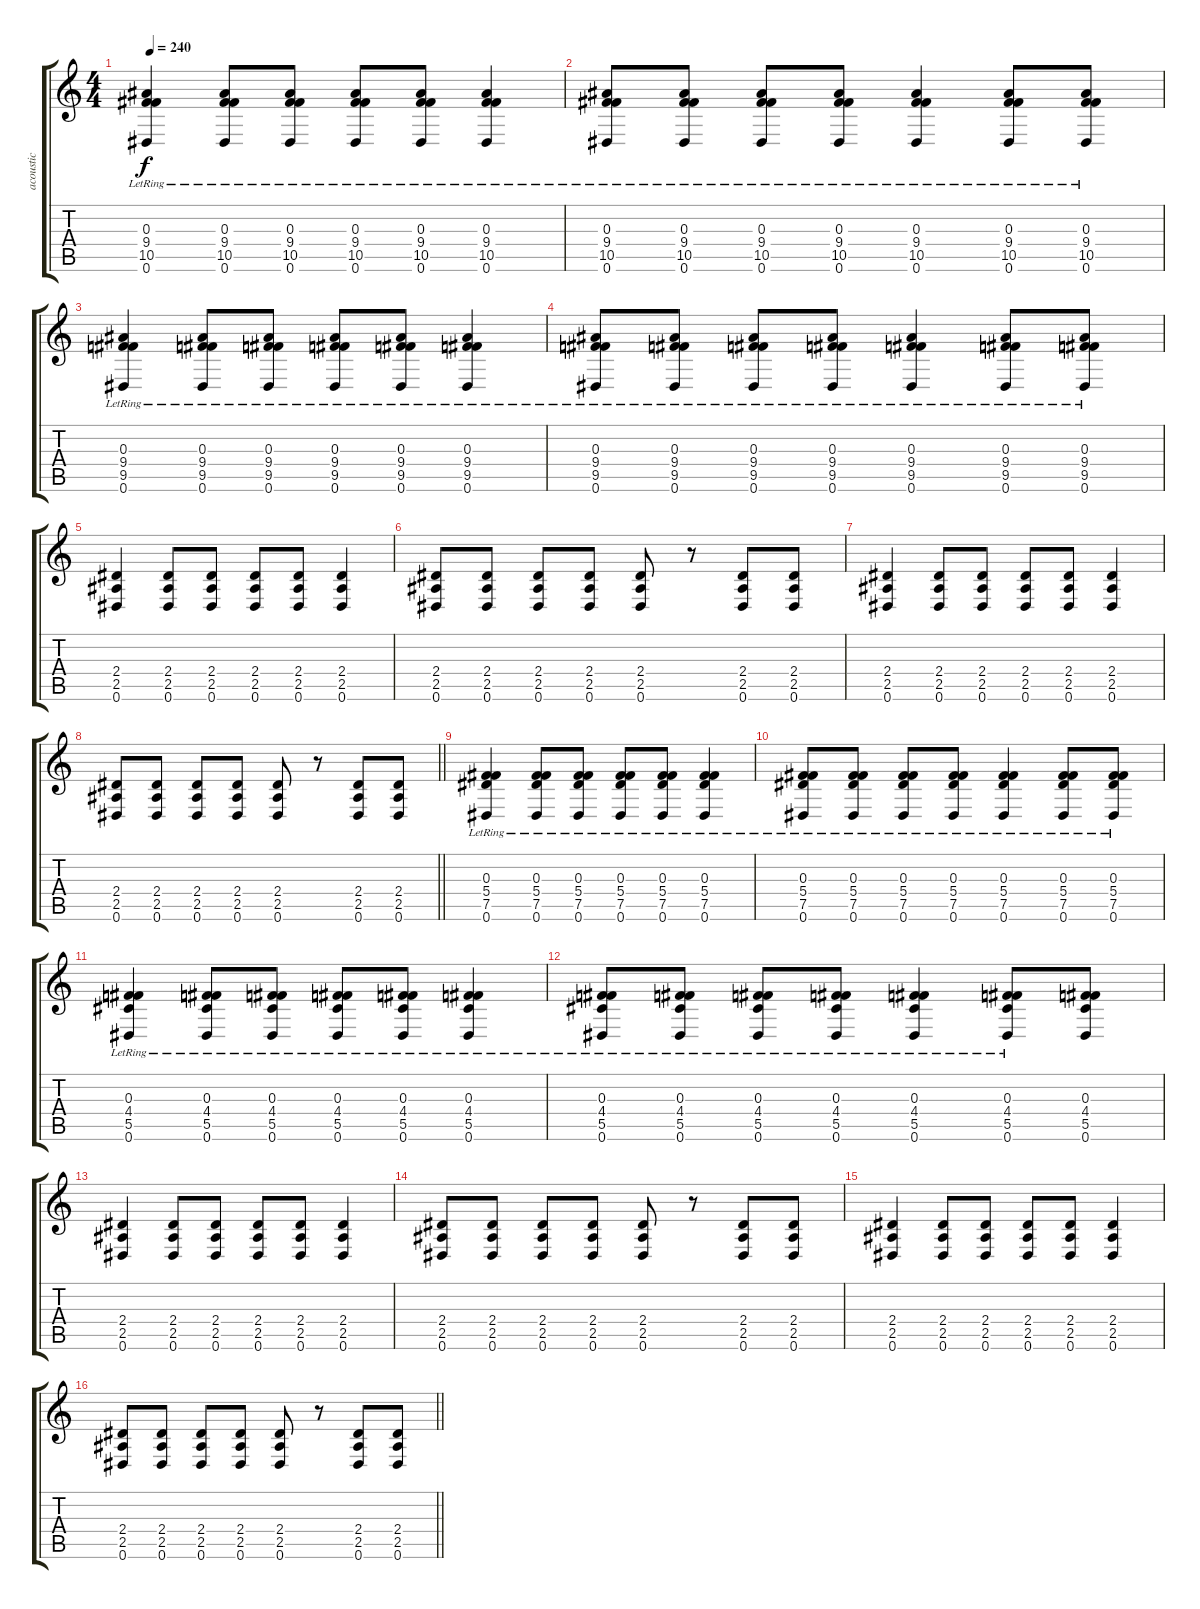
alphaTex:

\track ("acoustic" "acoustic") {instrument acousticguitarsteel}
\staff {score tabs}
\tuning (Eb4 Bb3 Gb3 Db3 Ab2 Eb2) {hide}
\ts (4 4)
\tempo 240
\clef g2
\ks c
(0.3{lr} 9.4 10.5 0.6{lr}).4{dy f} (0.3{lr} 9.4 10.5 0.6{lr}).8 (0.3{lr} 9.4 10.5 0.6{lr}).8 (0.3{lr} 9.4 10.5 0.6{lr}).8 (0.3{lr} 9.4 10.5 0.6{lr}).8 (0.3{lr} 9.4 10.5 0.6{lr}).4 |
(0.3{lr} 9.4 10.5 0.6{lr}).8 (0.3{lr} 9.4 10.5 0.6{lr}).8 (0.3{lr} 9.4 10.5 0.6{lr}).8 (0.3{lr} 9.4 10.5 0.6{lr}).8 (0.3{lr} 9.4 10.5 0.6{lr}).4 (0.3{lr} 9.4 10.5 0.6{lr}).8 (0.3{lr} 9.4 10.5 0.6{lr}).8 |
(0.3{lr} 9.4 9.5 0.6{lr}).4 (0.3{lr} 9.4 9.5 0.6{lr}).8 (0.3{lr} 9.4 9.5 0.6{lr}).8 (0.3{lr} 9.4 9.5 0.6{lr}).8 (0.3{lr} 9.4 9.5 0.6{lr}).8 (0.3{lr} 9.4 9.5 0.6{lr}).4 |
(0.3{lr} 9.4 9.5 0.6{lr}).8 (0.3{lr} 9.4 9.5 0.6{lr}).8 (0.3{lr} 9.4 9.5 0.6{lr}).8 (0.3{lr} 9.4 9.5 0.6{lr}).8 (0.3{lr} 9.4 9.5 0.6{lr}).4 (0.3{lr} 9.4 9.5 0.6{lr}).8 (0.3{lr} 9.4 9.5 0.6{lr}).8 |
(2.4 2.5 0.6).4 (2.4 2.5 0.6).8 (2.4 2.5 0.6).8 (2.4 2.5 0.6).8 (2.4 2.5 0.6).8 (2.4 2.5 0.6).4 |
(2.4 2.5 0.6).8 (2.4 2.5 0.6).8 (2.4 2.5 0.6).8 (2.4 2.5 0.6).8 (2.4 2.5 0.6).8 r.8 (2.4 2.5 0.6).8 (2.4 2.5 0.6).8 |
(2.4 2.5 0.6).4 (2.4 2.5 0.6).8 (2.4 2.5 0.6).8 (2.4 2.5 0.6).8 (2.4 2.5 0.6).8 (2.4 2.5 0.6).4 |
\barLineRight lightlight
(2.4 2.5 0.6).8 (2.4 2.5 0.6).8 (2.4 2.5 0.6).8 (2.4 2.5 0.6).8 (2.4 2.5 0.6).8 r.8 (2.4 2.5 0.6).8 (2.4 2.5 0.6).8 |
(0.3{lr} 5.4 7.5 0.6{lr}).4 (0.3{lr} 5.4 7.5 0.6{lr}).8 (0.3{lr} 5.4 7.5 0.6{lr}).8 (0.3{lr} 5.4 7.5 0.6{lr}).8 (0.3{lr} 5.4 7.5 0.6{lr}).8 (0.3{lr} 5.4 7.5 0.6{lr}).4 |
(0.3{lr} 5.4 7.5 0.6{lr}).8 (0.3{lr} 5.4 7.5 0.6{lr}).8 (0.3{lr} 5.4 7.5 0.6{lr}).8 (0.3{lr} 5.4 7.5 0.6{lr}).8 (0.3{lr} 5.4 7.5 0.6{lr}).4 (0.3{lr} 5.4 7.5 0.6{lr}).8 (0.3{lr} 5.4 7.5 0.6{lr}).8 |
(0.3{lr} 4.4 5.5 0.6{lr}).4 (0.3{lr} 4.4 5.5 0.6{lr}).8 (0.3{lr} 4.4 5.5 0.6{lr}).8 (0.3{lr} 4.4 5.5 0.6{lr}).8 (0.3{lr} 4.4 5.5 0.6{lr}).8 (0.3{lr} 4.4 5.5 0.6{lr}).4 |
(0.3{lr} 4.4 5.5 0.6{lr}).8 (0.3{lr} 4.4 5.5 0.6{lr}).8 (0.3{lr} 4.4 5.5 0.6{lr}).8 (0.3{lr} 4.4 5.5 0.6{lr}).8 (0.3{lr} 4.4 5.5 0.6{lr}).4 (0.3{lr} 4.4{lr} 5.5{lr} 0.6{lr}).8 (0.3 4.4 5.5 0.6).8 |
(2.4 2.5 0.6).4 (2.4 2.5 0.6).8 (2.4 2.5 0.6).8 (2.4 2.5 0.6).8 (2.4 2.5 0.6).8 (2.4 2.5 0.6).4 |
(2.4 2.5 0.6).8 (2.4 2.5 0.6).8 (2.4 2.5 0.6).8 (2.4 2.5 0.6).8 (2.4 2.5 0.6).8 r.8 (2.4 2.5 0.6).8 (2.4 2.5 0.6).8 |
(2.4 2.5 0.6).4 (2.4 2.5 0.6).8 (2.4 2.5 0.6).8 (2.4 2.5 0.6).8 (2.4 2.5 0.6).8 (2.4 2.5 0.6).4 |
\barLineRight lightlight
(2.4 2.5 0.6).8 (2.4 2.5 0.6).8 (2.4 2.5 0.6).8 (2.4 2.5 0.6).8 (2.4 2.5 0.6).8 r.8 (2.4 2.5 0.6).8 (2.4 2.5 0.6).8
